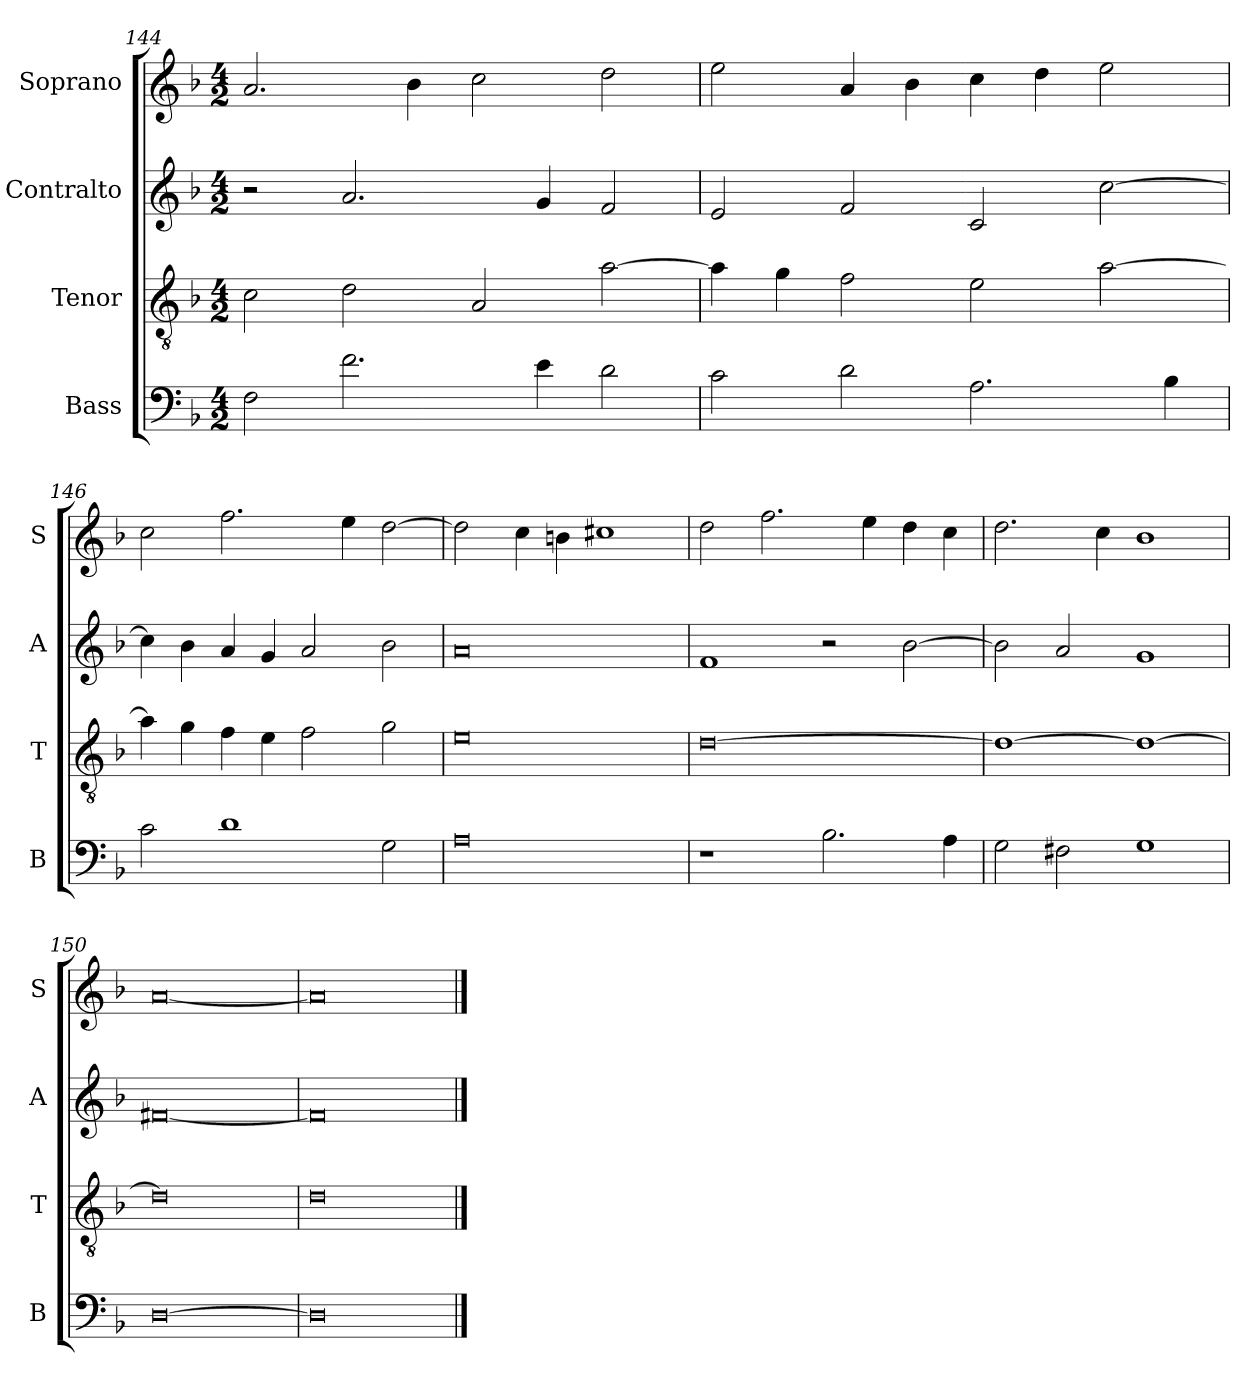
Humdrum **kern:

**kern	**kern	**kern	**kern
*part4	*part3	*part2	*part1
*staff4	*staff3	*staff2	*staff1
*I"Bass	*I"Tenor	*I"Contralto	*I"Soprano
*I'B	*I'T	*I'A	*I'S
*clefF4	*clefGv2	*clefG2	*clefG2
*k[b-]	*k[b-]	*k[b-]	*k[b-]
*D:aeo	*D:aeo	*D:aeo	*D:aeo
*M4/2	*M4/2	*M4/2	*M4/2
=144	=144	=144	=144
2F	2c	2r	2.a
2.f	2d	2.a	.
.	.	.	4b-
.	2A	.	2cc
4e	.	4g	.
2d	[2a	2f	2dd
=145	=145	=145	=145
2c	4a]	2e	2ee
.	4g	.	.
2d	2f	2f	4a
.	.	.	4b-
2.A	2e	2c	4cc
.	.	.	4dd
.	[2a	[2cc	2ee
4B-	.	.	.
=146	=146	=146	=146
2c	4a]	4cc]	2cc
.	4g	4b-	.
1d	4f	4a	2.ff
.	4e	4g	.
.	2f	2a	.
.	.	.	4ee
2G	2g	2b-	[2dd
=147	=147	=147	=147
0A	0e	0a	2dd]
.	.	.	4cc
.	.	.	4bn
.	.	.	1cc#X
=148	=148	=148	=148
1r	[0d	1f	2dd
.	.	.	2.ff
2.B-	.	2r	.
.	.	.	4ee
.	.	[2b-	4dd
4A	.	.	4cc
=149	=149	=149	=149
2G	1d_	2b-]	2.dd
2F#X	.	2a	.
.	.	.	4cc
1G	1d_	1g	1b-
=150	=150	=150	=150
[0D	0d]	[0f#X	[0a
=151	=151	=151	=151
0D]	0d	0f#]	0a]
==	==	==	==
*-	*-	*-	*-
